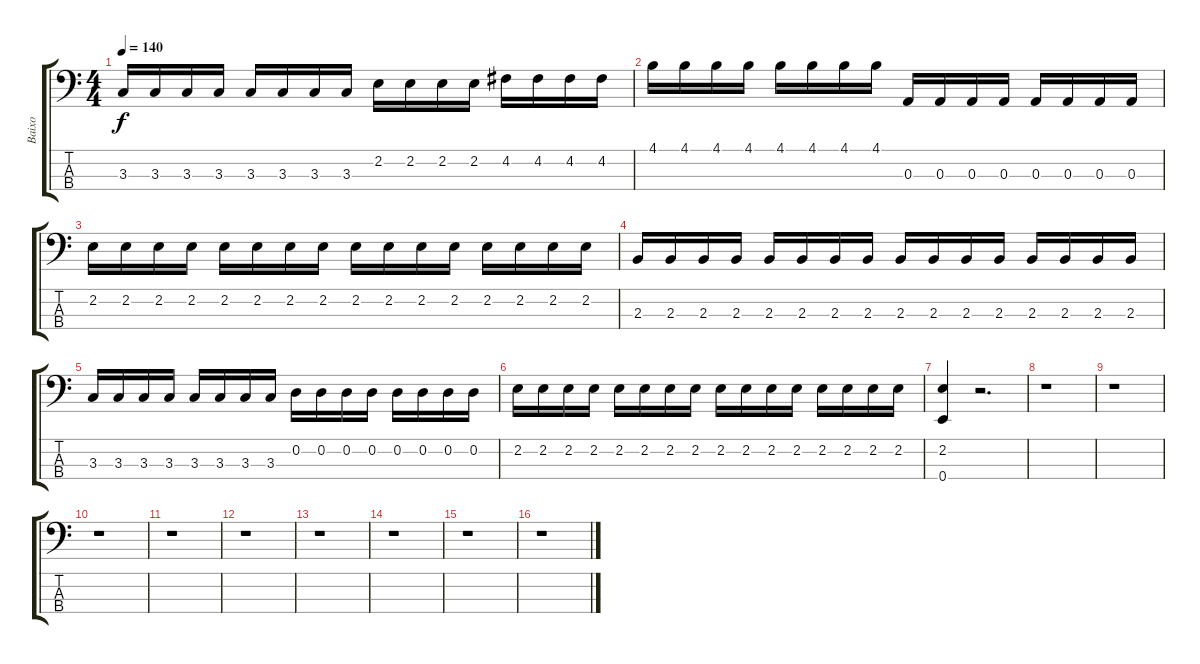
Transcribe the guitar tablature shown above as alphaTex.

\track ("Baixo" "Baixo") {instrument electricbassfinger}
\staff {score tabs}
\tuning (G2 D2 A1 E1) {hide}
\ts (4 4)
\tempo 140
\clef f4
\ks c
3.3.16{dy f} 3.3.16 3.3.16 3.3.16 3.3.16 3.3.16 3.3.16 3.3.16 2.2.16 2.2.16 2.2.16 2.2.16 4.2.16 4.2.16 4.2.16 4.2.16 |
4.1.16 4.1.16 4.1.16 4.1.16 4.1.16 4.1.16 4.1.16 4.1.16 0.3.16 0.3.16 0.3.16 0.3.16 0.3.16 0.3.16 0.3.16 0.3.16 |
2.2.16 2.2.16 2.2.16 2.2.16 2.2.16 2.2.16 2.2.16 2.2.16 2.2.16 2.2.16 2.2.16 2.2.16 2.2.16 2.2.16 2.2.16 2.2.16 |
2.3.16 2.3.16 2.3.16 2.3.16 2.3.16 2.3.16 2.3.16 2.3.16 2.3.16 2.3.16 2.3.16 2.3.16 2.3.16 2.3.16 2.3.16 2.3.16 |
3.3.16 3.3.16 3.3.16 3.3.16 3.3.16 3.3.16 3.3.16 3.3.16 0.2.16 0.2.16 0.2.16 0.2.16 0.2.16 0.2.16 0.2.16 0.2.16 |
2.2.16 2.2.16 2.2.16 2.2.16 2.2.16 2.2.16 2.2.16 2.2.16 2.2.16 2.2.16 2.2.16 2.2.16 2.2.16 2.2.16 2.2.16 2.2.16 |
(2.2 0.4).4 r.2{d} |
r.1 |
r.1 |
r.1 |
r.1 |
r.1 |
r.1 |
r.1 |
r.1 |
r.1
